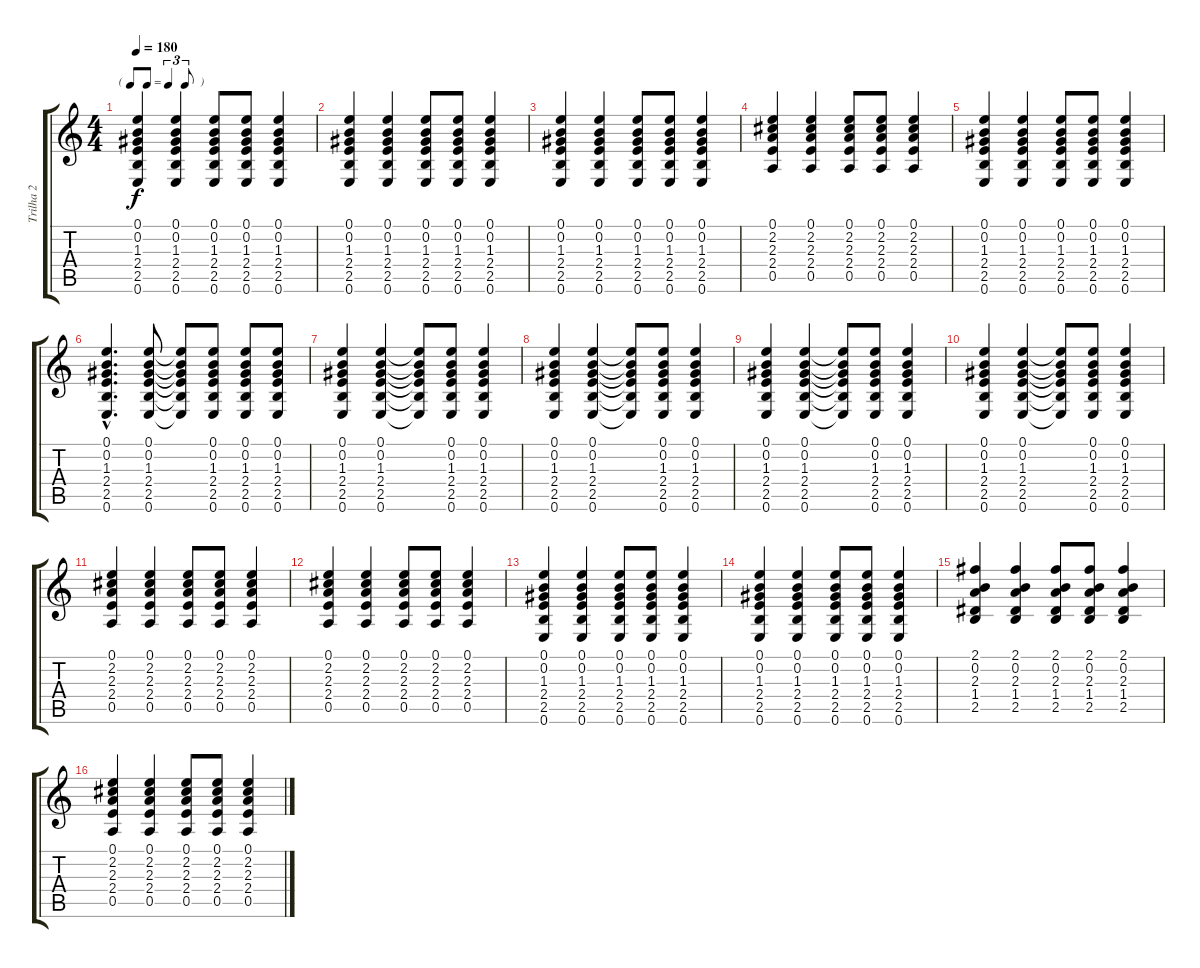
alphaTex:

\track ("Trilha 2" "Trilha 2") {instrument acousticguitarsteel}
\staff {score tabs}
\tuning (E4 B3 G3 D3 A2 E2) {hide}
\ts (4 4)
\tf triplet8th
\tempo 180
\clef g2
\ks c
(0.1 0.2 1.3 2.4 2.5 0.6).4{dy f} (0.1 0.2 1.3 2.4 2.5 0.6).4 (0.1 0.2 1.3 2.4 2.5 0.6).8 (0.1 0.2 1.3 2.4 2.5 0.6).8 (0.1 0.2 1.3 2.4 2.5 0.6).4 |
(0.1 0.2 1.3 2.4 2.5 0.6).4 (0.1 0.2 1.3 2.4 2.5 0.6).4 (0.1 0.2 1.3 2.4 2.5 0.6).8 (0.1 0.2 1.3 2.4 2.5 0.6).8 (0.1 0.2 1.3 2.4 2.5 0.6).4 |
(0.1 0.2 1.3 2.4 2.5 0.6).4 (0.1 0.2 1.3 2.4 2.5 0.6).4 (0.1 0.2 1.3 2.4 2.5 0.6).8 (0.1 0.2 1.3 2.4 2.5 0.6).8 (0.1 0.2 1.3 2.4 2.5 0.6).4 |
(0.1 2.2 2.3 2.4 0.5).4 (0.1 2.2 2.3 2.4 0.5).4 (0.1 2.2 2.3 2.4 0.5).8 (0.1 2.2 2.3 2.4 0.5).8 (0.1 2.2 2.3 2.4 0.5).4 |
(0.1 0.2 1.3 2.4 2.5 0.6).4 (0.1 0.2 1.3 2.4 2.5 0.6).4 (0.1 0.2 1.3 2.4 2.5 0.6).8 (0.1 0.2 1.3 2.4 2.5 0.6).8 (0.1 0.2 1.3 2.4 2.5 0.6).4 |
(0.1{hac} 0.2{hac} 1.3{hac} 2.4{hac} 2.5{hac} 0.6{hac}).4{d} (0.1 0.2 1.3 2.4 2.5 0.6).8 (0.1{t} 0.2{t} 1.3{t} 2.4{t} 2.5{t} 0.6{t}).8 (0.1 0.2 1.3 2.4 2.5 0.6).8 (0.1 0.2 1.3 2.4 2.5 0.6).8 (0.1 0.2 1.3 2.4 2.5 0.6).8 |
(0.1 0.2 1.3 2.4 2.5 0.6).4 (0.1 0.2 1.3 2.4 2.5 0.6).4 (0.1{t} 0.2{t} 1.3{t} 2.4{t} 2.5{t} 0.6{t}).8 (0.1 0.2 1.3 2.4 2.5 0.6).8 (0.1 0.2 1.3 2.4 2.5 0.6).4 |
(0.1 0.2 1.3 2.4 2.5 0.6).4 (0.1 0.2 1.3 2.4 2.5 0.6).4 (0.1{t} 0.2{t} 1.3{t} 2.4{t} 2.5{t} 0.6{t}).8 (0.1 0.2 1.3 2.4 2.5 0.6).8 (0.1 0.2 1.3 2.4 2.5 0.6).4 |
(0.1 0.2 1.3 2.4 2.5 0.6).4 (0.1 0.2 1.3 2.4 2.5 0.6).4 (0.1{t} 0.2{t} 1.3{t} 2.4{t} 2.5{t} 0.6{t}).8 (0.1 0.2 1.3 2.4 2.5 0.6).8 (0.1 0.2 1.3 2.4 2.5 0.6).4 |
(0.1 0.2 1.3 2.4 2.5 0.6).4 (0.1 0.2 1.3 2.4 2.5 0.6).4 (0.1{t} 0.2{t} 1.3{t} 2.4{t} 2.5{t} 0.6{t}).8 (0.1 0.2 1.3 2.4 2.5 0.6).8 (0.1 0.2 1.3 2.4 2.5 0.6).4 |
(0.1 2.2 2.3 2.4 0.5).4 (0.1 2.2 2.3 2.4 0.5).4 (0.1 2.2 2.3 2.4 0.5).8 (0.1 2.2 2.3 2.4 0.5).8 (0.1 2.2 2.3 2.4 0.5).4 |
(0.1 2.2 2.3 2.4 0.5).4 (0.1 2.2 2.3 2.4 0.5).4 (0.1 2.2 2.3 2.4 0.5).8 (0.1 2.2 2.3 2.4 0.5).8 (0.1 2.2 2.3 2.4 0.5).4 |
(0.1 0.2 1.3 2.4 2.5 0.6).4 (0.1 0.2 1.3 2.4 2.5 0.6).4 (0.1 0.2 1.3 2.4 2.5 0.6).8 (0.1 0.2 1.3 2.4 2.5 0.6).8 (0.1 0.2 1.3 2.4 2.5 0.6).4 |
(0.1 0.2 1.3 2.4 2.5 0.6).4 (0.1 0.2 1.3 2.4 2.5 0.6).4 (0.1 0.2 1.3 2.4 2.5 0.6).8 (0.1 0.2 1.3 2.4 2.5 0.6).8 (0.1 0.2 1.3 2.4 2.5 0.6).4 |
(2.1 0.2 2.3 1.4 2.5).4 (2.1 0.2 2.3 1.4 2.5).4 (2.1 0.2 2.3 1.4 2.5).8 (2.1 0.2 2.3 1.4 2.5).8 (2.1 0.2 2.3 1.4 2.5).4 |
(0.1 2.2 2.3 2.4 0.5).4 (0.1 2.2 2.3 2.4 0.5).4 (0.1 2.2 2.3 2.4 0.5).8 (0.1 2.2 2.3 2.4 0.5).8 (0.1 2.2 2.3 2.4 0.5).4
